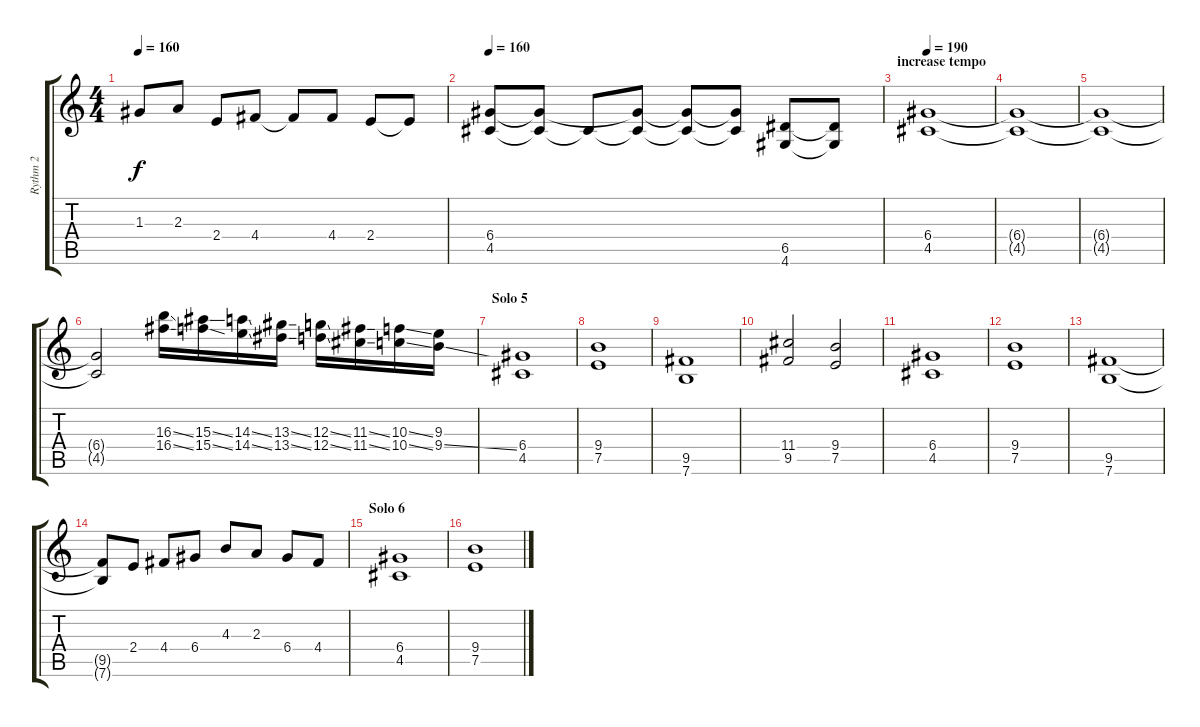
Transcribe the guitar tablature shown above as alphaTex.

\track ("Rythm 2" "Rythm 2") {instrument distortionguitar}
\staff {score tabs}
\tuning (E4 B3 G3 D3 A2 E2) {hide}
\ts (4 4)
\tempo 160
\clef g2
\ks c
1.3{t}.8{dy f} 2.3.8 2.4.8 4.4.8 4.4{t}.8 4.4.8 2.4.8 2.4{t}.8 |
\tempo 160
(6.4 4.5).8 (6.4{t} 4.5{t}).8 4.5{t}.8 (6.4{t} 4.5{t}).8 (6.4{t} 4.5{t}).8 (6.4{t} 4.5{t}).8 (6.5 4.6).8 (6.5{t} 4.6{t}).8 |
\section ("" "increase tempo")
\tempo 190
(6.4 4.5).1 |
(6.4{t} 4.5{t}).1 |
(6.4{t} 4.5{t}).1 |
(6.4{t} 4.5{t}).2 (16.3{ss} 16.4{ss}).16{instrument guitarfretnoise} (15.3{ss} 15.4{ss}).16 (14.3{ss} 14.4{ss}).16 (13.3{ss} 13.4{ss}).16 (12.3{ss} 12.4{ss}).16 (11.3{ss} 11.4{ss}).16 (10.3{ss} 10.4{ss}).16 (9.3 9.4{ss}).16 |
\section ("" "Solo 5")
(6.4 4.5).1{instrument distortionguitar} |
(9.4 7.5).1 |
(9.5 7.6).1 |
(11.4 9.5).2 (9.4 7.5).2 |
(6.4 4.5).1 |
(9.4 7.5).1 |
(9.5 7.6).1 |
(9.5{t} 7.6{t}).8 2.4.8 4.4.8 6.4.8 4.3.8 2.3.8 6.4.8 4.4.8 |
\section ("" "Solo 6")
(6.4 4.5).1 |
(9.4 7.5).1
